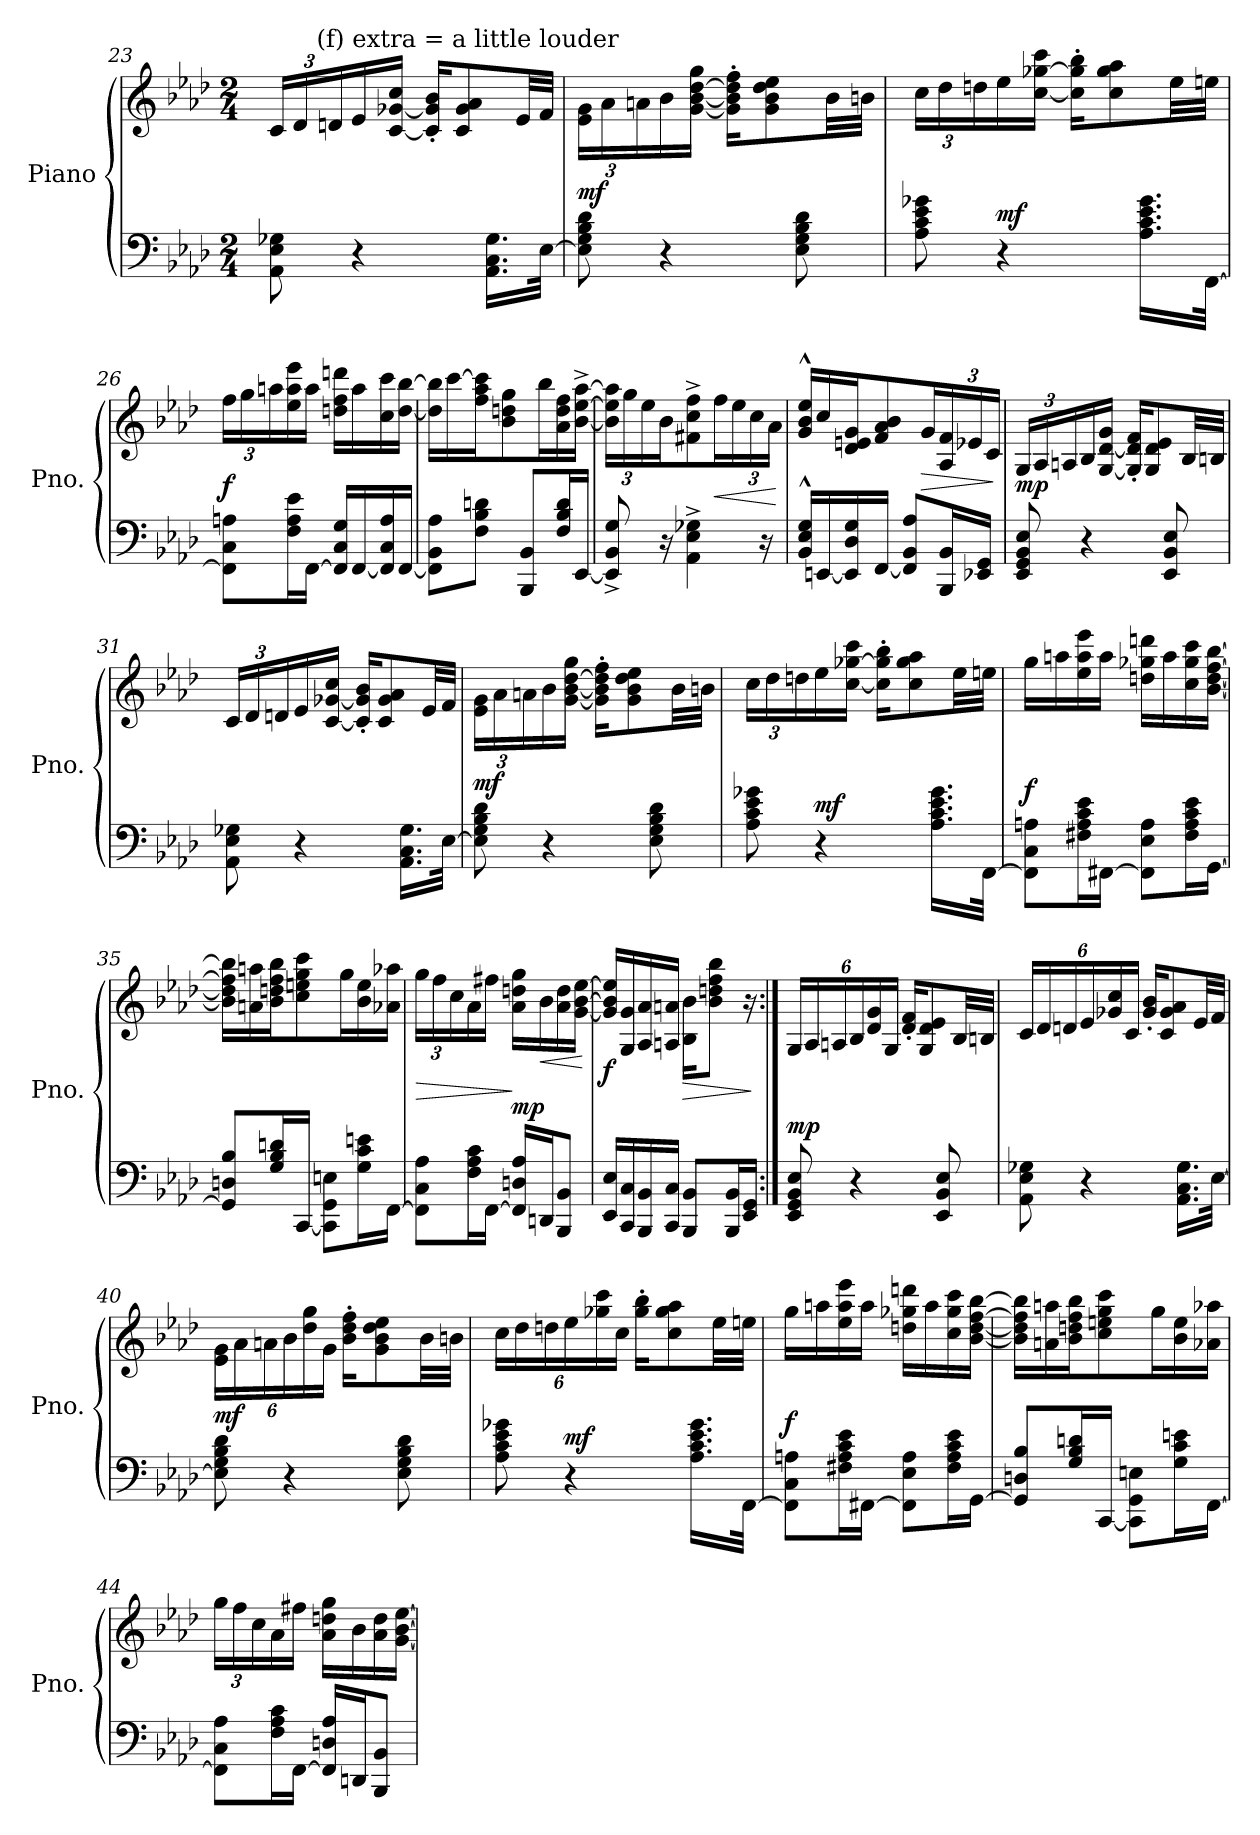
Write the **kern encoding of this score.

**kern	**kern	**dynam
*part1	*part1	*part1
*staff2	*staff1	*staff1/2
*I"Piano	*	*
*I'Pno.	*	*
*clefF4	*clefG2	*
*k[b-e-a-d-]	*k[b-e-a-d-]	*
*M2/4	*M2/4	*
*	*Xbrackettup	*
=23	=23	=23
!	!	!LO:DY:a=2
!	!	!LO:DY:n=1:a=2
8AA-\ 8E-\ 8G-X\	24c/LL	other-dynamics mp
.	24d-/	.
!	!LO:TX:a:t=(f) extra     = a little louder	!
.	24dn/	.
4r	16e-/	.
.	[16c/ [16g-X/ 16cc/JJ	.
.	16c/]' 16g-/]' 16b-/'KL	.
.	8c/ 8g-/ 8a-/	.
16.AA-\ 16.C\ 16.G-\LL	.	.
.	32e-/LL	.
[32E-\JJk	32f/JJJ	.
=24	=24	=24
!	!	!LO:DY:b
8E-\] 8G\ 8B-\ 8d-\	24e-\ 24g\LL	mf
.	24a-\	.
.	24an\	.
4r	16b-\	.
.	[16g\ [16b-\ [16dd-\ 16gg\JJ	.
.	16g\]' 16b-\]' 16dd-\]' 16ff\'KL	.
.	8g\ 8b-\ 8dd-\ 8ee-\	.
8E-\ 8G\ 8B-\ 8d-\	.	.
.	32b-\LL	.
.	32bn\JJJ	.
!!LO:LB:g=z
=25	=25	=25
!	!	!LO:DY:a=2
8A-\ 8c\ 8e-\ 8g-X\	24cc\LL	other-dynamics
.	24dd-\	.
.	24ddn\	.
!	!	!LO:DY:a=2
4r	16ee-\	mf
.	[16cc\ [16gg-X\ 16ccc\JJ	.
.	16cc\]' 16gg-\]' 16bb-\'KL	.
.	8cc\ 8gg-\ 8aa-\	.
16.A-\ 16.c\ 16.e-\ 16.g-\LL	.	.
.	32ee-\LL	.
[32FF\JJk	32een\JJJ	.
=26	=26	=26
!	!	!LO:DY:a=2
8FF\] 8C\ 8An\L	24ff\LL	f
.	24gg\	.
.	24aan\	.
16F\ 16A\ 16e-\L	16ee-\ 16aa\ 16eee-\	.
[16FF\JJ	16aa\JJ	.
16FF/] 16C/ 16G/LL	16ddn\ 16ff\ 16dddn\LL	.
[16FF/	16aa\	.
16FF/] 16C/ 16A/	16cc\ 16ccc\	.
[16FF/JJ	[16dd\ [16bb-\JJ	.
=27	=27	=27
8FF\] 8BB-\ 8A-\L	16dd\] 16bb-\]LL	.
.	[16ccc\	.
8F\ 8B-\ 8dn\J	16ff\ 16aa-\ 16ccc\]J	.
.	8b-\ 8ddn\ 8gg\	.
8BBB-/ 8BB-/L	.	.
.	16bb-\L	.
16F/ 16B-/ 16d/L	16a-\ 16dd\ 16ff\	.
[16EE-/JJ	[16b-\^ [16ee-\^ [16aa-\^JJ	.
!!LO:LB:g=z
=28	=28	=28
8EE-/]^ 8BB-/^ 8G/^	24b-\] 24ee-\] 24aa-\]LL	.
.	24gg\	.
.	24ee-\	.
16r	16b-\J	.
4AA-\^ 4E-\^ 4G-X\^	8f#X\^ 8cc\^ 8ff\^	.
!	!	!LO:HP:b
.	16ff\L	<
.	24ee-\	.
.	24cc\	.
16r	.	.
.	24a-\JJ	.
.	.	[
=29	=29	=29
16BB-/^^ 16E-/^^ 16G/^^LL	16g/^^ 16b-/^^ 16ee-/^^LL	.
[16EEn/	16cc/	.
16EE/] 16D-/ 16G/	16d-/ 16en/ 16g/J	.
[16FF/JJ	8f/ 8a-/ 8b-/	.
8FF/] 8BB-/ 8A-/L	.	.
!	!	!LO:HP:b
.	16g/L	>
16BBB-/ 16BB-/L	24A-/ 24f/	.
.	24e-X/	.
16EE-X/ 16GG/JJ	.	.
.	24c/JJ	.
.	.	]
=30	=30	=30
!	!	!LO:DY:a=2
8EE-/ 8GG/ 8BB-/ 8E-/	24G/LL	mp
.	24A-/	.
.	24An/	.
4r	16B-/	.
.	[16G/ [16d-/ 16g/JJ	.
.	16G/]' 16d-/]' 16f/'KL	.
.	8G/ 8d-/ 8e-/	.
8EE-/ 8BB-/ 8E-/	.	.
.	32B-/LL	.
.	32Bn/JJJ	.
!!LO:LB:g=z
=31	=31	=31
!	!	!LO:DY:a=2
!	!	!LO:DY:n=1:a=2
8AA-\ 8E-\ 8G-X\	24c/LL	other-dynamics mp
.	24d-/	.
.	24dn/	.
4r	16e-/	.
.	[16c/ [16g-X/ 16cc/JJ	.
.	16c/]' 16g-/]' 16b-/'KL	.
.	8c/ 8g-/ 8a-/	.
16.AA-\ 16.C\ 16.G-\LL	.	.
.	32e-/LL	.
[32E-\JJk	32f/JJJ	.
=32	=32	=32
!	!	!LO:DY:b
8E-\] 8G\ 8B-\ 8d-\	24e-\ 24g\LL	mf
.	24a-\	.
.	24an\	.
4r	16b-\	.
.	[16g\ [16b-\ [16dd-\ 16gg\JJ	.
.	16g\]' 16b-\]' 16dd-\]' 16ff\'KL	.
.	8g\ 8b-\ 8dd-\ 8ee-\	.
8E-\ 8G\ 8B-\ 8d-\	.	.
.	32b-\LL	.
.	32bn\JJJ	.
=33	=33	=33
!	!	!LO:DY:a=2
8A-\ 8c\ 8e-\ 8g-X\	24cc\LL	other-dynamics
.	24dd-\	.
.	24ddn\	.
!	!	!LO:DY:a=2
4r	16ee-\	mf
.	[16cc\ [16gg-X\ 16ccc\JJ	.
.	16cc\]' 16gg-\]' 16bb-\'KL	.
.	8cc\ 8gg-\ 8aa-\	.
16.A-\ 16.c\ 16.e-\ 16.g-\LL	.	.
.	32ee-\LL	.
[32FF\JJk	32een\JJJ	.
!!LO:PB:g=z
=34	=34	=34
!	!	!LO:DY:a=2
8FF\] 8C\ 8An\L	16gg\LL	f
.	16aan\	.
16F#X\ 16A\ 16c\ 16e-\L	16ee-\ 16aa\ 16eee-\	.
[16FF#X\JJ	16aa\JJ	.
8FF#\] 8E-\ 8A\L	16ddn\ 16gg-X\ 16dddn\LL	.
.	16aa\	.
16F#\ 16A\ 16c\ 16e-\L	16cc\ 16gg-\ 16ccc\	.
[16GG\JJ	[16b-\ [16dd\ [16ff\ [16bb-\JJ	.
=35	=35	=35
8GG/] 8Dn/ 8B-/L	16b-\] 16dd\] 16ff\] 16bb-\]LL	.
.	16an\ 16aan\	.
16G/ 16B-/ 16dn/L	16b-\ 16ddn\ 16ff\ 16bb-\J	.
[16CC/JJ	8cc\ 8een\ 8gg\ 8ccc\	.
8CC\] 8GG\ 8En\L	.	.
.	16gg\L	.
16G\ 16c\ 16en\L	16b-\ 16ee\	.
[16FF\JJ	16a-X\ 16aa-X\JJ	.
=36	=36	=36
!	!	!LO:HP:b
8FF\] 8C\ 8A-\L	24gg\LL	>
.	24ff\	.
.	24cc\	.
16F\ 16A-\ 16c\L	16a-\	.
[16FF\JJ	16ff#X\JJ	.
!	!	!LO:DY:n=1:a=2
16FF/] 16Dn/ 16A-/LL	16a-\ 16ddn\ 16gg\LL	] mp
!	!	!LO:HP:b
16DDn/J	16b-\	<
8BBB-/ 8BB-/J	16a-\ 16dd\	.
.	[16g\ [16b-\ [16ee-\JJ	.
.	.	[
!!LO:LB:g=z
=37	=37	=37
!	!	!LO:DY:b
16EE-/ 16E-/LL	16g/] 16b-/] 16ee-/]LL	f
16CC/ 16C/	16G/ 16g/	.
16BBB-/ 16BB-/	16A-/ 16a-/	.
16CC/ 16C/JJ	16An/ 16an/JJ	.
!	!	!LO:HP:b
8BBB-/ 8BB-/L	16B-\ 16b-\KL	>
.	8b-\ 8ddn\ 8ff\ 8bb-\J	.
16BBB-/ 16BB-/L	.	.
16EE-/ 16GG/JJ	16r	.
.	.	]
=38:|!	=38:|!	=38:|!
!	!	!LO:DY:a=2
8EE-/ 8GG/ 8BB-/ 8E-/	24G/LL	mp
.	24A-/	.
.	24An/	.
4r	24B-/	.
.	24d-/ 24g/	.
.	24G/JJ	.
.	16d-/' 16f/'KL	.
.	8G/ 8d-/ 8e-/	.
8EE-/ 8BB-/ 8E-/	.	.
.	32B-/LL	.
.	32Bn/JJJ	.
=39	=39	=39
!	!	!LO:DY:a=2
!	!	!LO:DY:n=1:a=2
8AA-\ 8E-\ 8G-X\	24c/LL	other-dynamics mp
.	24d-/	.
.	24dn/	.
4r	24e-/	.
.	24g-X/ 24cc/	.
.	24c/JJ	.
.	16g-/' 16b-/'KL	.
.	8c/ 8g-/ 8a-/	.
16.AA-\ 16.C\ 16.G-\LL	.	.
.	32e-/LL	.
[32E-\JJk	32f/JJJ	.
!!LO:LB:g=z
=40	=40	=40
!	!	!LO:DY:b
8E-\] 8G\ 8B-\ 8d-\	24e-\ 24g\LL	mf
.	24a-\	.
.	24an\	.
4r	24b-\	.
.	24dd-\ 24gg\	.
.	24g\JJ	.
.	16b-\' 16dd-\' 16ff\'KL	.
.	8g\ 8b-\ 8dd-\ 8ee-\	.
8E-\ 8G\ 8B-\ 8d-\	.	.
.	32b-\LL	.
.	32bn\JJJ	.
=41	=41	=41
!	!	!LO:DY:a=2
8A-\ 8c\ 8e-\ 8g-X\	24cc\LL	other-dynamics
.	24dd-\	.
.	24ddn\	.
!	!	!LO:DY:a=2
4r	24ee-\	mf
.	24gg-X\ 24ccc\	.
.	24cc\JJ	.
.	16gg-\' 16bb-\'KL	.
.	8cc\ 8gg-\ 8aa-\	.
16.A-\ 16.c\ 16.e-\ 16.g-\LL	.	.
.	32ee-\LL	.
[32FF\JJk	32een\JJJ	.
=42	=42	=42
!	!	!LO:DY:a=2
8FF\] 8C\ 8An\L	16gg\LL	f
.	16aan\	.
16F#X\ 16A\ 16c\ 16e-\L	16ee-\ 16aa\ 16eee-\	.
[16FF#X\JJ	16aa\JJ	.
8FF#\] 8E-\ 8A\L	16ddn\ 16gg-X\ 16dddn\LL	.
.	16aa\	.
16F#\ 16A\ 16c\ 16e-\L	16cc\ 16gg-\ 16ccc\	.
[16GG\JJ	[16b-\ [16dd\ [16ff\ [16bb-\JJ	.
!!LO:LB:g=z
=43	=43	=43
8GG/] 8Dn/ 8B-/L	16b-\] 16dd\] 16ff\] 16bb-\]LL	.
.	16an\ 16aan\	.
16G/ 16B-/ 16dn/L	16b-\ 16ddn\ 16ff\ 16bb-\J	.
[16CC/JJ	8cc\ 8een\ 8gg\ 8ccc\	.
8CC\] 8GG\ 8En\L	.	.
.	16gg\L	.
16G\ 16c\ 16en\L	16b-\ 16ee\	.
[16FF\JJ	16a-X\ 16aa-X\JJ	.
=44	=44	=44
8FF\] 8C\ 8A-\L	24gg\LL	.
.	24ff\	.
.	24cc\	.
16F\ 16A-\ 16c\L	16a-\	.
[16FF\JJ	16ff#X\JJ	.
16FF/] 16Dn/ 16A-/LL	16a-\ 16ddn\ 16gg\LL	.
16DDn/J	16b-\	.
8BBB-/ 8BB-/J	16a-\ 16dd\	.
.	[16g\ [16b-\ [16ee-\JJ	.
=	=	=
*-	*-	*-
